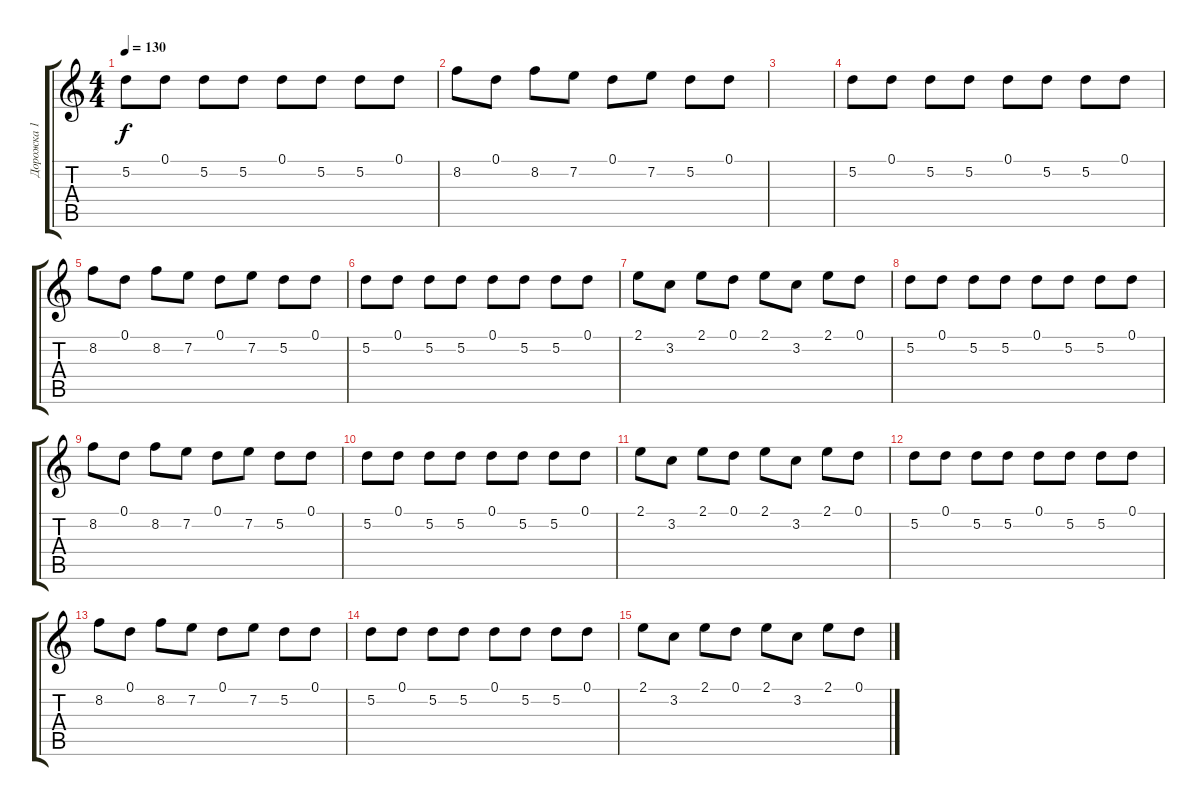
\track ("Дорожка 1" "Дорожка 1") {instrument acousticguitarsteel}
\staff {score tabs}
\tuning (D4 A3 F3 C3 G2 C2) {hide}
\ts (4 4)
\tempo 130
\clef g2
\ks c
5.2.8{dy f} 0.1.8 5.2.8 5.2.8 0.1.8 5.2.8 5.2.8 0.1.8 |
8.2.8 0.1.8 8.2.8 7.2.8 0.1.8 7.2.8 5.2.8 0.1.8 |
|
5.2.8 0.1.8 5.2.8 5.2.8 0.1.8 5.2.8 5.2.8 0.1.8 |
8.2.8 0.1.8 8.2.8 7.2.8 0.1.8 7.2.8 5.2.8 0.1.8 |
5.2.8 0.1.8 5.2.8 5.2.8 0.1.8 5.2.8 5.2.8 0.1.8 |
2.1.8 3.2.8 2.1.8 0.1.8 2.1.8 3.2.8 2.1.8 0.1.8 |
5.2.8 0.1.8 5.2.8 5.2.8 0.1.8 5.2.8 5.2.8 0.1.8 |
8.2.8 0.1.8 8.2.8 7.2.8 0.1.8 7.2.8 5.2.8 0.1.8 |
5.2.8 0.1.8 5.2.8 5.2.8 0.1.8 5.2.8 5.2.8 0.1.8 |
2.1.8 3.2.8 2.1.8 0.1.8 2.1.8 3.2.8 2.1.8 0.1.8 |
5.2.8 0.1.8 5.2.8 5.2.8 0.1.8 5.2.8 5.2.8 0.1.8 |
8.2.8 0.1.8 8.2.8 7.2.8 0.1.8 7.2.8 5.2.8 0.1.8 |
5.2.8 0.1.8 5.2.8 5.2.8 0.1.8 5.2.8 5.2.8 0.1.8 |
2.1.8 3.2.8 2.1.8 0.1.8 2.1.8 3.2.8 2.1.8 0.1.8
